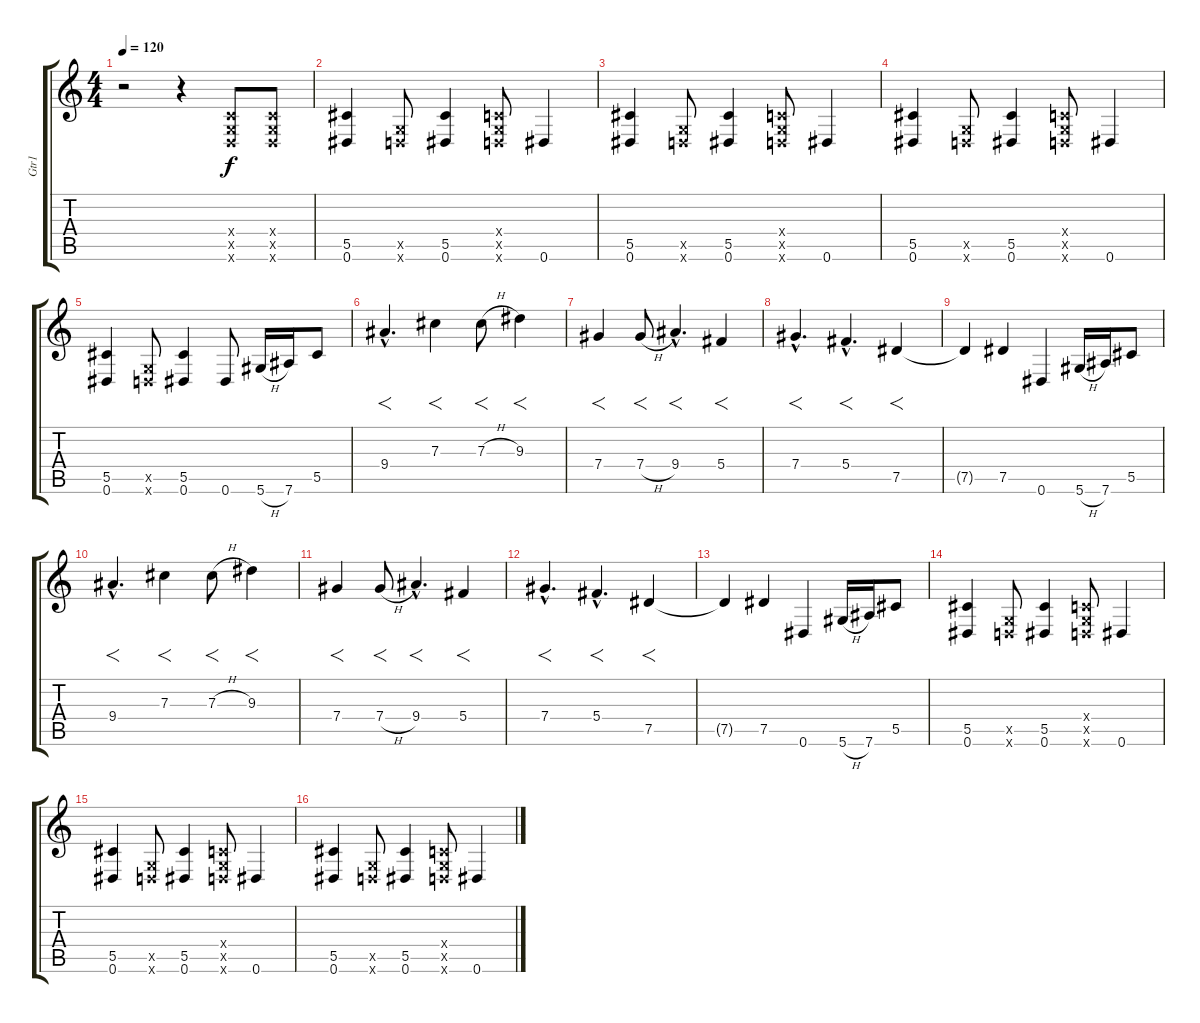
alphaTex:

\track ("Gtr1" "Gtr1") {instrument overdrivenguitar}
\staff {score tabs}
\tuning (Eb4 Bb3 Gb3 Db3 Ab2 Eb2) {hide}
\ts (4 4)
\tempo 120
\clef g2
\ks c
r.2{dy f instrument overdrivenguitar} r.4 (-1.4{x} -1.5{x} -1.6{x}).8 (-1.4{x} -1.5{x} -1.6{x}).8 |
(5.5 0.6).4 (-1.5{x} -1.6{x}).8 (5.5 0.6).4 (-1.4{x} -1.5{x} -1.6{x}).8 0.6.4 |
(5.5 0.6).4 (-1.5{x} -1.6{x}).8 (5.5 0.6).4 (-1.4{x} -1.5{x} -1.6{x}).8 0.6.4 |
(5.5 0.6).4 (-1.5{x} -1.6{x}).8 (5.5 0.6).4 (-1.4{x} -1.5{x} -1.6{x}).8 0.6.4 |
(5.5 0.6).4 (-1.5{x} -1.6{x}).8 (5.5 0.6).4 0.6.8 5.6{h}.16 7.6.16 5.5.8 |
9.4{hac}.4{f d} 7.3.4{f} 7.3{h}.8{f} 9.3.4{f} |
7.4.4{f} 7.4{h}.8{f} 9.4{hac}.4{f d} 5.4.4{f} |
7.4{hac}.4{f d} 5.4{hac}.4{f d} 7.5.4{f} |
7.5{t}.4 7.5.4 0.6.4 5.6{h}.16 7.6.16 5.5.8 |
9.4{hac}.4{f d} 7.3.4{f} 7.3{h}.8{f} 9.3.4{f} |
7.4.4{f} 7.4{h}.8{f} 9.4{hac}.4{f d} 5.4.4{f} |
7.4{hac}.4{f d} 5.4{hac}.4{f d} 7.5.4{f} |
7.5{t}.4 7.5.4 0.6.4 5.6{h}.16 7.6.16 5.5.8 |
(5.5 0.6).4 (-1.5{x} -1.6{x}).8 (5.5 0.6).4 (-1.4{x} -1.5{x} -1.6{x}).8 0.6.4 |
(5.5 0.6).4 (-1.5{x} -1.6{x}).8 (5.5 0.6).4 (-1.4{x} -1.5{x} -1.6{x}).8 0.6.4 |
(5.5 0.6).4 (-1.5{x} -1.6{x}).8 (5.5 0.6).4 (-1.4{x} -1.5{x} -1.6{x}).8 0.6.4
